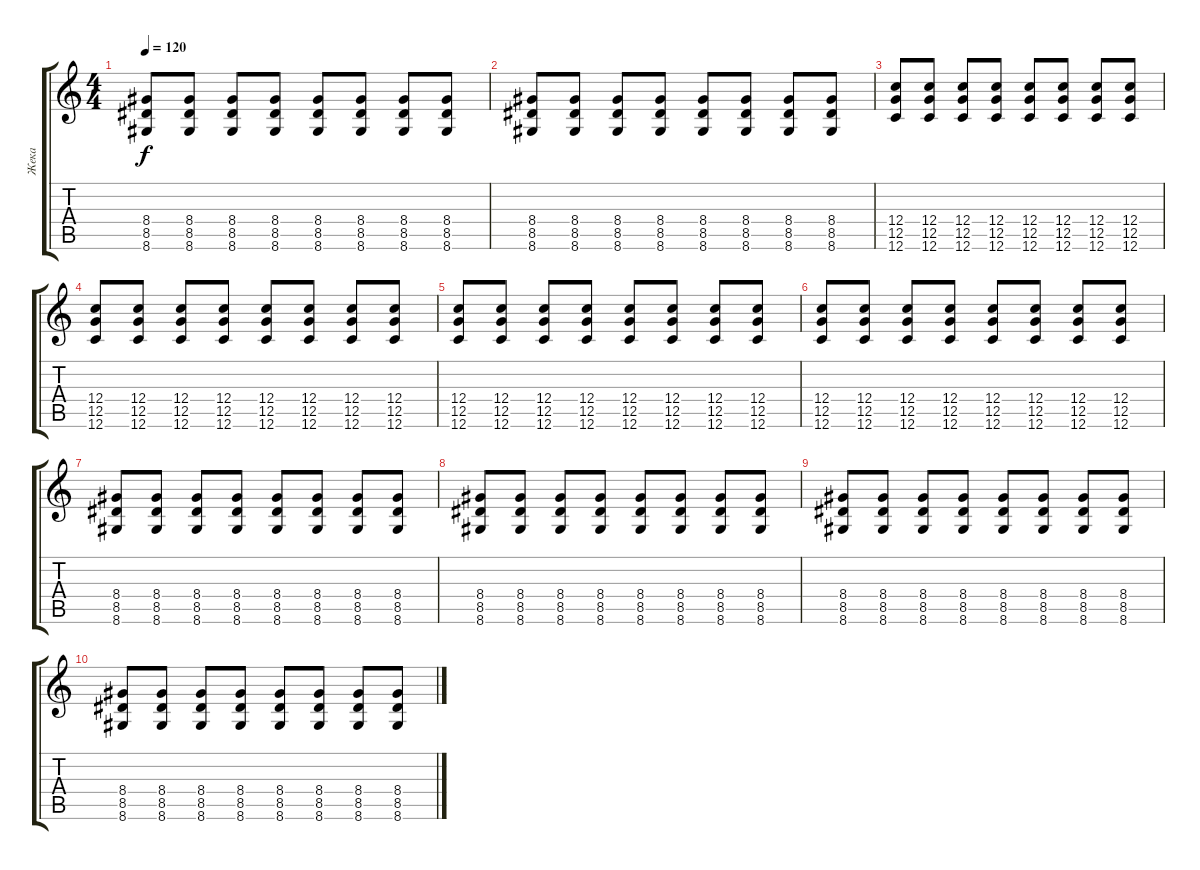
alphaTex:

\track ("Жека" "Жека") {instrument electricguitarclean}
\staff {score tabs}
\tuning (D4 A3 F3 C3 G2 C2) {hide}
\ts (4 4)
\tempo 120
\clef g2
\ks c
(8.4 8.5 8.6).8{dy f} (8.4 8.5 8.6).8 (8.4 8.5 8.6).8 (8.4 8.5 8.6).8 (8.4 8.5 8.6).8 (8.4 8.5 8.6).8 (8.4 8.5 8.6).8 (8.4 8.5 8.6).8 |
(8.4 8.5 8.6).8 (8.4 8.5 8.6).8 (8.4 8.5 8.6).8 (8.4 8.5 8.6).8 (8.4 8.5 8.6).8 (8.4 8.5 8.6).8 (8.4 8.5 8.6).8 (8.4 8.5 8.6).8 |
(12.4 12.5 12.6).8 (12.4 12.5 12.6).8 (12.4 12.5 12.6).8 (12.4 12.5 12.6).8 (12.4 12.5 12.6).8 (12.4 12.5 12.6).8 (12.4 12.5 12.6).8 (12.4 12.5 12.6).8 |
(12.4 12.5 12.6).8 (12.4 12.5 12.6).8 (12.4 12.5 12.6).8 (12.4 12.5 12.6).8 (12.4 12.5 12.6).8 (12.4 12.5 12.6).8 (12.4 12.5 12.6).8 (12.4 12.5 12.6).8 |
(12.4 12.5 12.6).8 (12.4 12.5 12.6).8 (12.4 12.5 12.6).8 (12.4 12.5 12.6).8 (12.4 12.5 12.6).8 (12.4 12.5 12.6).8 (12.4 12.5 12.6).8 (12.4 12.5 12.6).8 |
(12.4 12.5 12.6).8 (12.4 12.5 12.6).8 (12.4 12.5 12.6).8 (12.4 12.5 12.6).8 (12.4 12.5 12.6).8 (12.4 12.5 12.6).8 (12.4 12.5 12.6).8 (12.4 12.5 12.6).8 |
(8.4 8.5 8.6).8 (8.4 8.5 8.6).8 (8.4 8.5 8.6).8 (8.4 8.5 8.6).8 (8.4 8.5 8.6).8 (8.4 8.5 8.6).8 (8.4 8.5 8.6).8 (8.4 8.5 8.6).8 |
(8.4 8.5 8.6).8 (8.4 8.5 8.6).8 (8.4 8.5 8.6).8 (8.4 8.5 8.6).8 (8.4 8.5 8.6).8 (8.4 8.5 8.6).8 (8.4 8.5 8.6).8 (8.4 8.5 8.6).8 |
(8.4 8.5 8.6).8 (8.4 8.5 8.6).8 (8.4 8.5 8.6).8 (8.4 8.5 8.6).8 (8.4 8.5 8.6).8 (8.4 8.5 8.6).8 (8.4 8.5 8.6).8 (8.4 8.5 8.6).8 |
(8.4 8.5 8.6).8 (8.4 8.5 8.6).8 (8.4 8.5 8.6).8 (8.4 8.5 8.6).8 (8.4 8.5 8.6).8 (8.4 8.5 8.6).8 (8.4 8.5 8.6).8 (8.4 8.5 8.6).8
